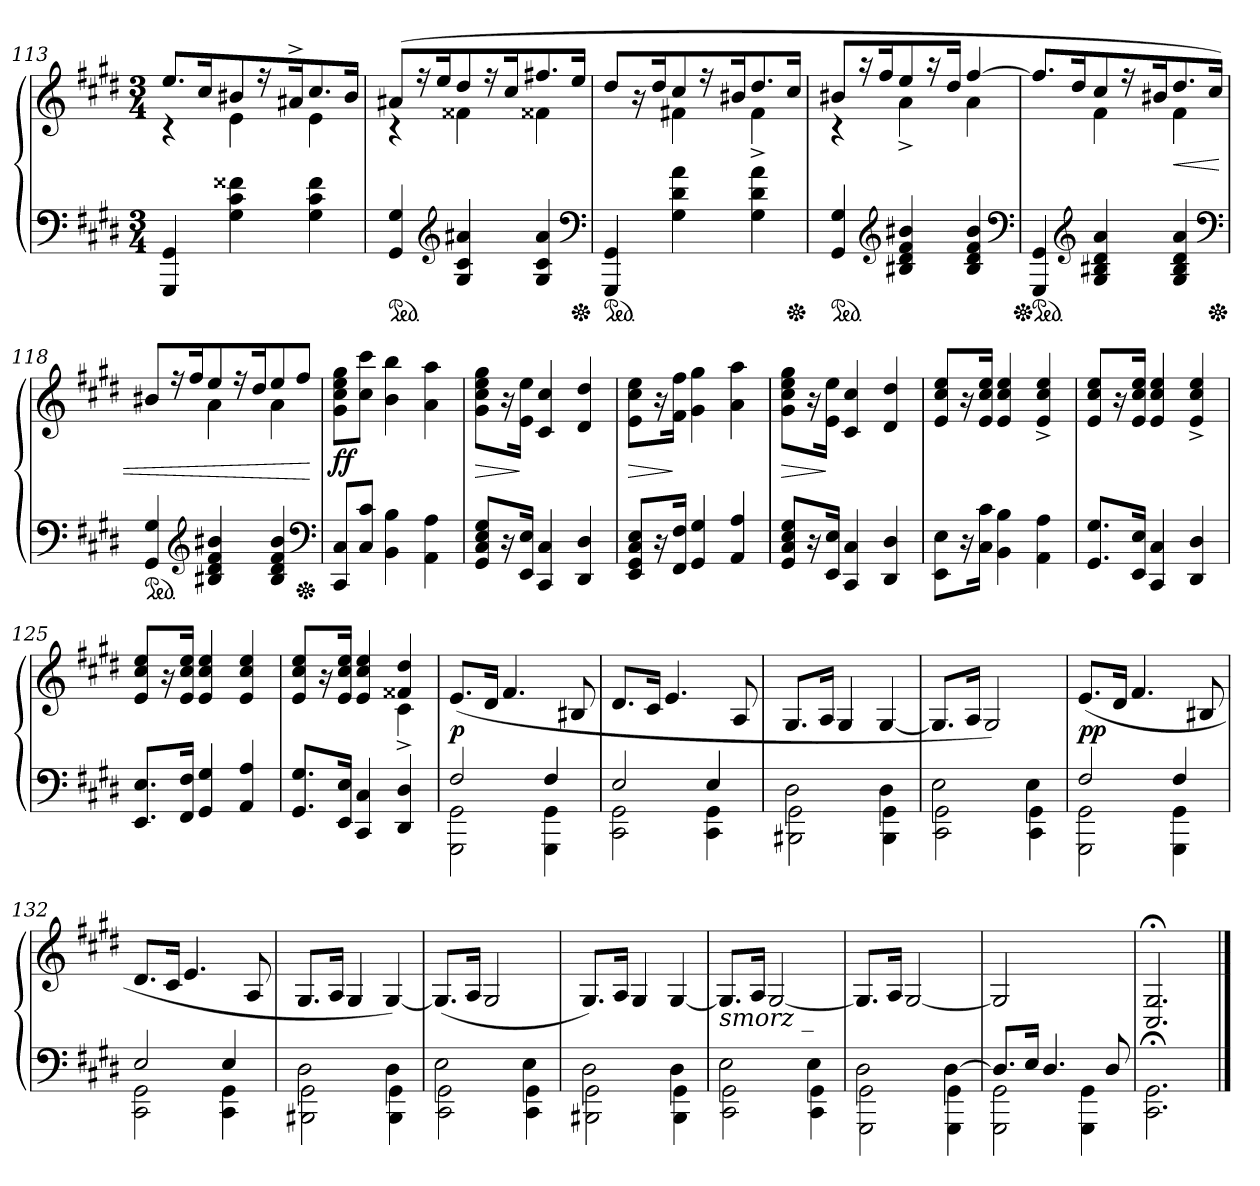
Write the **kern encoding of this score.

**kern	**kern	**dynam
*part1	*part1	*part1
*staff2	*staff1	*staff1/2
*clefF4	*clefG2	*
*k[f#c#g#d#]	*k[f#c#g#d#]	*
*c#:	*c#:	*
*M3/4	*M3/4	*
=113	=113	=113
*	*^	*
4GGG# 4GG#	8.eeL	4r	.
.	16cc#K	.	.
4G# 4c# 4f##X	8b#X	4e	.
.	16r	.	.
.	16a#X^<K	.	.
4G# 4c# 4f##	8.cc#	4e	.
.	16b#Jk	.	.
=114	=114	=114	=114
*ped	*	*	*
4GG# 4G#	(>8a#XL	4r	.
.	16r	.	.
.	16eeK	.	.
*clefG2	*	*	*
4G# 4c# 4a#X	8dd#	4f##X	.
.	16r	.	.
.	16cc#K	.	.
4G# 4c# 4a#	8.ff#X	4f##X	.
*Xped	*	*	*
.	16eeJk	.	.
*clefF4	*	*	*
=115	=115	=115	=115
*ped	*	*	*
4GGG# 4GG#	8dd#L	4ryy	.
.	16r	.	.
.	16dd#K	.	.
4G# 4d# 4a	8cc#	4f#X	.
.	16r	.	.
.	16b#XK	.	.
4G# 4d# 4a	8.dd#	4f#^<	.
*Xped	*	*	*
.	16cc#Jk	.	.
=116	=116	=116	=116
*ped	*	*	*
4GG# 4G#	8b#XL	4r	.
*clefG2	*	*	*
.	16r	.	.
.	16ff#K	.	.
4B#X 4d# 4f# 4b#X	8ee	4a^<	.
.	16r	.	.
.	16dd#Jk	.	.
4B# 4d# 4f# 4b#	[4ff#	4a	.
*clefF4	*	*	*
=117	=117	=117	=117
*Xped	*	*	*
*ped	*	*	*
4GGG# 4GG#	8.ff#L]	4ryy	.
.	16dd#K	.	.
*clefG2	*	*	*
4G# 4B#X 4d# 4a	8cc#	4f#	.
.	16r	.	.
.	16b#XK	.	.
4G# 4B# 4d# 4a	8.dd#	4f#	<
*Xped	*	*	*
.	16cc#Jk)	.	.
*clefF4	*	*	*
=118	=118	=118	=118
*ped	*	*	*
4GG# 4G#	8b#XL	4ryy	.
.	16rff	.	.
.	16ff#K	.	.
*clefG2	*	*	*
4B#X 4d# 4f# 4b#X	8ee	4a	.
.	16rff	.	.
.	16dd#K	.	.
4B# 4d# 4f# 4b#	8ee	4a	.
*Xped	*	*	*
.	8ff#J	.	.
*	*v	*v	*
*clefF4	*	*
.	.	[
=119	=119	=119
8CC#/ 8C#/L	8g# 8cc# 8ee 8gg#L	ff
8C# 8c#J	8cc# 8ccc#J	.
4BB 4B	4b 4bb	.
4AA 4A	4a 4aa	.
=120	=120	=120
8GG# 8C# 8E 8G#L	8g# 8cc# 8ee 8gg#L	>
16r	16r	.
16EE 16EJk	16e 16eeJk	]
4CC# 4C#	4c# 4cc#	.
4DD# 4D#	4d# 4dd#	.
=121	=121	=121
8EE 8GG# 8C# 8EL	8e 8cc# 8eeL	>
16r	16r	.
16FF# 16F#Jk	16f# 16ff#Jk	]
4GG# 4G#	4g# 4gg#	.
4AA/ 4A/	4a 4aa	.
=122	=122	=122
8GG# 8C# 8E 8G#L	8g# 8cc# 8ee 8gg#L	>
16r	16r	.
16EE 16EJk	16e 16eeJk	]
4CC# 4C#	4c# 4cc#	.
4DD# 4D#	4d# 4dd#	.
=123	=123	=123
8EE 8EL	8e 8cc# 8eeL	.
16r	16r	.
16C# 16c#Jk	16e 16cc# 16eeJk	.
4BB 4B	4e 4cc# 4ee	.
4AA 4A	4e^< 4cc#^< 4ee^<	.
=124	=124	=124
8.GG# 8.G#L	8e 8cc# 8eeL	.
.	16r	.
16EE 16EJk	16e 16cc# 16eeJk	.
4CC# 4C#	4e 4cc# 4ee	.
4DD# 4D#	4e^< 4cc#^< 4ee^<	.
=125	=125	=125
8.EE 8.EL	8e 8cc# 8eeL	.
.	16r	.
16FF# 16F#Jk	16e 16cc# 16eeJk	.
4GG# 4G#	4e 4cc# 4ee	.
4AA/ 4A/	4e 4cc# 4ee	.
=126	=126	=126
*	*^	*
8.GG# 8.G#L	8e 8cc# 8eeL	2ryy	.
.	16r	.	.
16EE 16EJk	16e 16cc# 16eeJk	.	.
4CC# 4C#	4e 4cc# 4ee	.	.
4DD# 4D#	4f##X 4dd#	4c#^<	.
*	*v	*v	*
=127	=127	=127
*^	*	*
2F#	2GGG# 2GG#	(>8.eL	p
.	.	16d#Jk	.
.	.	4.f#	.
4F#	4GGG# 4GG#	.	.
.	.	8B#X	.
=128	=128	=128	=128
2E	2CC# 2GG#	8.d#L	.
.	.	16c#Jk	.
.	.	4.e	.
4E	4CC# 4GG#	.	.
.	.	8A/	.
=129	=129	=129	=129
2D#\	2BBB#X\ 2GG#\	8.G#/L	.
.	.	16A/Jk	.
.	.	4G#/	.
4D#\	4BBB#\ 4GG#\	[4G#/	.
=130	=130	=130	=130
2E\	2CC#\ 2GG#\	8.G#/L]	.
.	.	16A/Jk	.
.	.	2G#/)	.
4E\	4CC#\ 4GG#\	.	.
=131	=131	=131	=131
2F#	2GGG# 2GG#	(>8.eL	pp
.	.	16d#Jk	.
.	.	4.f#	.
4F#	4GGG# 4GG#	.	.
.	.	8B#X/	.
=132	=132	=132	=132
2E	2CC# 2GG#	8.d#L	.
.	.	16c#Jk	.
.	.	4.e	.
4E	4CC# 4GG#	.	.
.	.	8A/	.
=133	=133	=133	=133
2D#\	2BBB#X\ 2GG#\	8.G#/L	.
.	.	16A/Jk	.
.	.	4G#/	.
4D#\	4BBB#\ 4GG#\	[4G#/)	.
=134	=134	=134	=134
2E\	2CC#\ 2GG#\	(>8.G#/L]	.
.	.	16A/Jk	.
.	.	2G#/	.
4E\	4CC#\ 4GG#\	.	.
=135	=135	=135	=135
2D#\	2BBB#X\ 2GG#\	8.G#/L)	.
.	.	16A/Jk	.
.	.	4G#/	.
4D#\	4BBB#\ 4GG#\	[4G#/	.
=136	=136	=136	=136
!	!	!LO:TX:b:i:t=smorz _	!
2E\	2CC#\ 2GG#\	8.G#/L]	.
.	.	16A/Jk	.
.	.	[2G#/	.
4E\	4CC#\ 4GG#\	.	.
=137	=137	=137	=137
2D#\	2GGG#\ 2GG#\	8.G#/L]	.
.	.	16A/Jk	.
.	.	[2G#/	.
[4D#\	4GGG#\ 4GG#\	.	.
=138	=138	=138	=138
8.D#/L]	2GGG# 2GG#	2G#/]	.
16E/Jk	.	.	.
4.D#/	.	.	.
.	4GGG#\ 4GG#\	4ryy	.
8D#/	.	.	.
*v	*v	*	*
=139	=139	=139
2.CC#;\ 2.GG#;\	2.C#;</ 2.G#;</	.
==	==	==
*-	*-	*-
